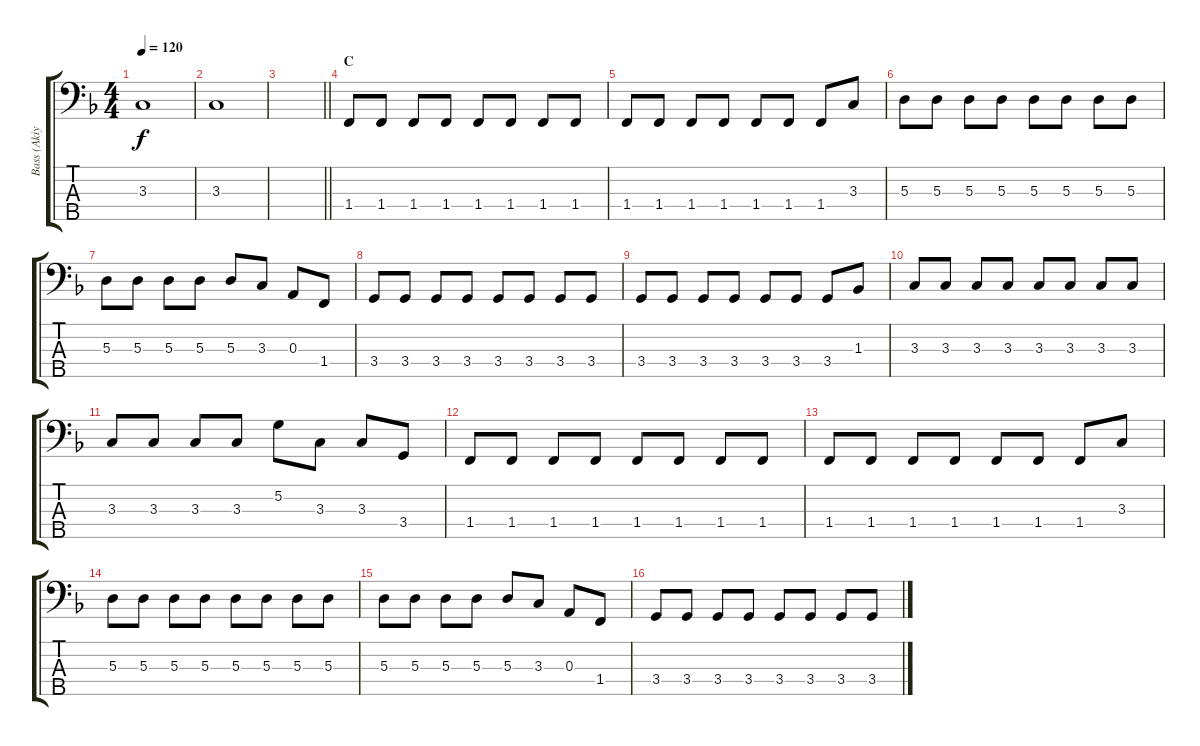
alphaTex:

\track ("Bass (Akiyama Mio)" "Bass (Akiy") {instrument electricbassfinger}
\staff {score tabs}
\tuning (G2 D2 A1 E1 B0) {hide}
\ts (4 4)
\tempo 120
\clef f4
\ks f
3.3.1{dy f} |
3.3.1 |
\barLineRight lightlight
|
\section ("" "C")
1.4.8 1.4.8 1.4.8 1.4.8 1.4.8 1.4.8 1.4.8 1.4.8 |
1.4.8 1.4.8 1.4.8 1.4.8 1.4.8 1.4.8 1.4.8 3.3.8 |
5.3.8 5.3.8 5.3.8 5.3.8 5.3.8 5.3.8 5.3.8 5.3.8 |
5.3.8 5.3.8 5.3.8 5.3.8 5.3.8 3.3.8 0.3.8 1.4.8 |
3.4.8 3.4.8 3.4.8 3.4.8 3.4.8 3.4.8 3.4.8 3.4.8 |
3.4.8 3.4.8 3.4.8 3.4.8 3.4.8 3.4.8 3.4.8 1.3.8 |
3.3.8 3.3.8 3.3.8 3.3.8 3.3.8 3.3.8 3.3.8 3.3.8 |
3.3.8 3.3.8 3.3.8 3.3.8 5.2.8 3.3.8 3.3.8 3.4.8 |
1.4.8 1.4.8 1.4.8 1.4.8 1.4.8 1.4.8 1.4.8 1.4.8 |
1.4.8 1.4.8 1.4.8 1.4.8 1.4.8 1.4.8 1.4.8 3.3.8 |
5.3.8 5.3.8 5.3.8 5.3.8 5.3.8 5.3.8 5.3.8 5.3.8 |
5.3.8 5.3.8 5.3.8 5.3.8 5.3.8 3.3.8 0.3.8 1.4.8 |
3.4.8 3.4.8 3.4.8 3.4.8 3.4.8 3.4.8 3.4.8 3.4.8
